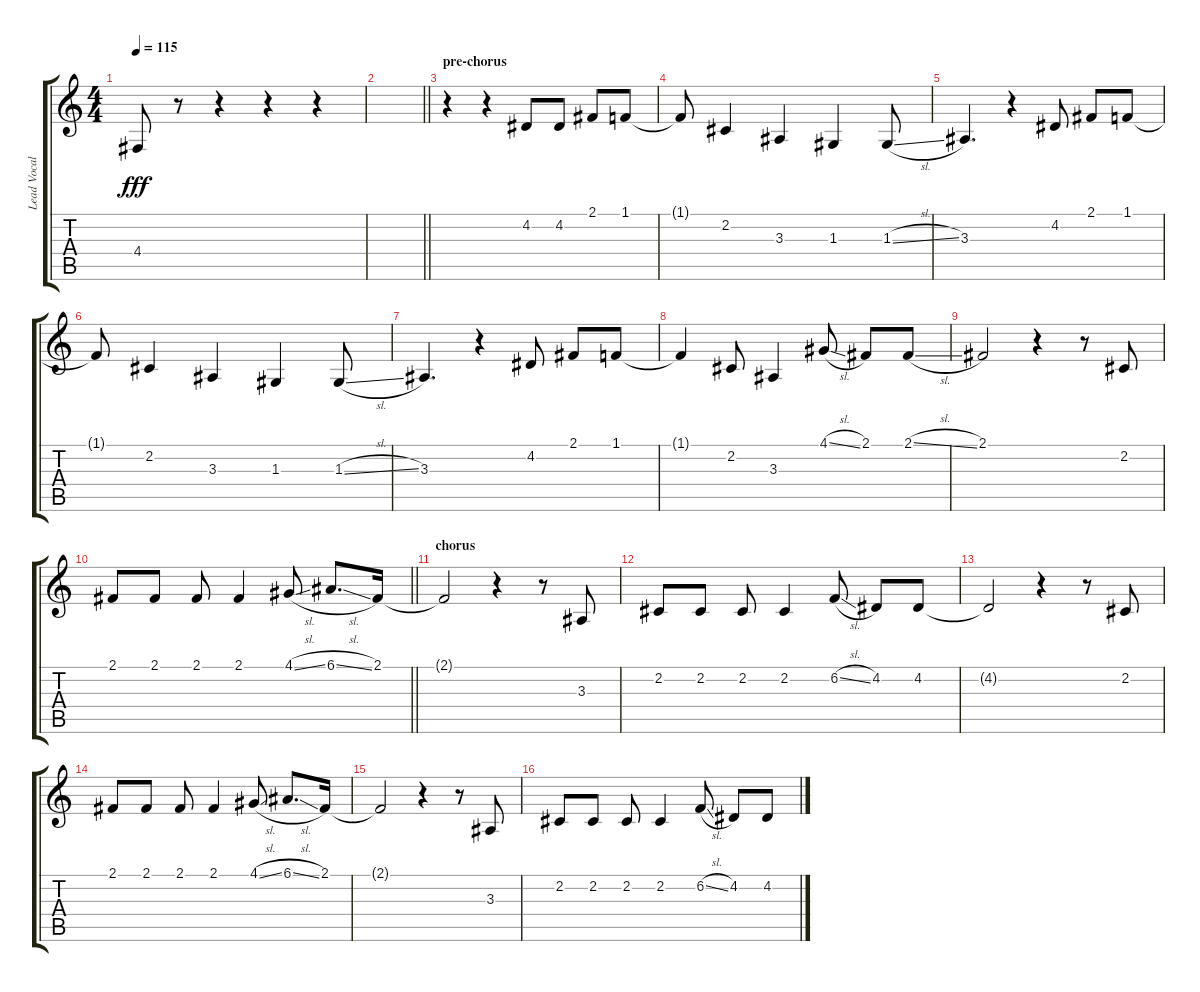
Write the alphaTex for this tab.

\track ("Lead Vocals (Dolores)" "Lead Vocal") {instrument flute}
\staff {score tabs}
\tuning (E4 B3 G3 D3 A2 E2) {hide}
\ts (4 4)
\tempo 115
\clef g2
\ks c
4.4{t}.8{dy fff} r.8 r.4 r.4 r.4 |
\barLineRight lightlight
|
\section ("" "pre-chorus")
r.4 r.4 4.2.8 4.2.8 2.1.8 1.1.8 |
1.1{t}.8 2.2.4 3.3.4 1.3.4 1.3{sl}.8 |
3.3.4{d} r.4 4.2.8 2.1.8 1.1.8 |
1.1{t}.8 2.2.4 3.3.4 1.3.4 1.3{sl}.8 |
3.3.4{d} r.4 4.2.8 2.1.8 1.1.8 |
1.1{t}.4 2.2.8 3.3.4 4.1{sl}.8 2.1.8 2.1{sl}.8 |
2.1.2 r.4 r.8 2.2.8 |
\barLineRight lightlight
2.1.8 2.1.8 2.1.8 2.1.4 4.1{sl}.8 6.1{sl}.8{d} 2.1.16 |
\section ("" "chorus")
2.1{t}.2 r.4 r.8 3.3.8 |
2.2.8 2.2.8 2.2.8 2.2.4 6.2{sl}.8 4.2.8 4.2.8 |
4.2{t}.2 r.4 r.8 2.2.8 |
2.1.8 2.1.8 2.1.8 2.1.4 4.1{sl}.8 6.1{sl}.8{d} 2.1.16 |
2.1{t}.2 r.4 r.8 3.3.8 |
2.2.8 2.2.8 2.2.8 2.2.4 6.2{sl}.8 4.2.8 4.2.8
